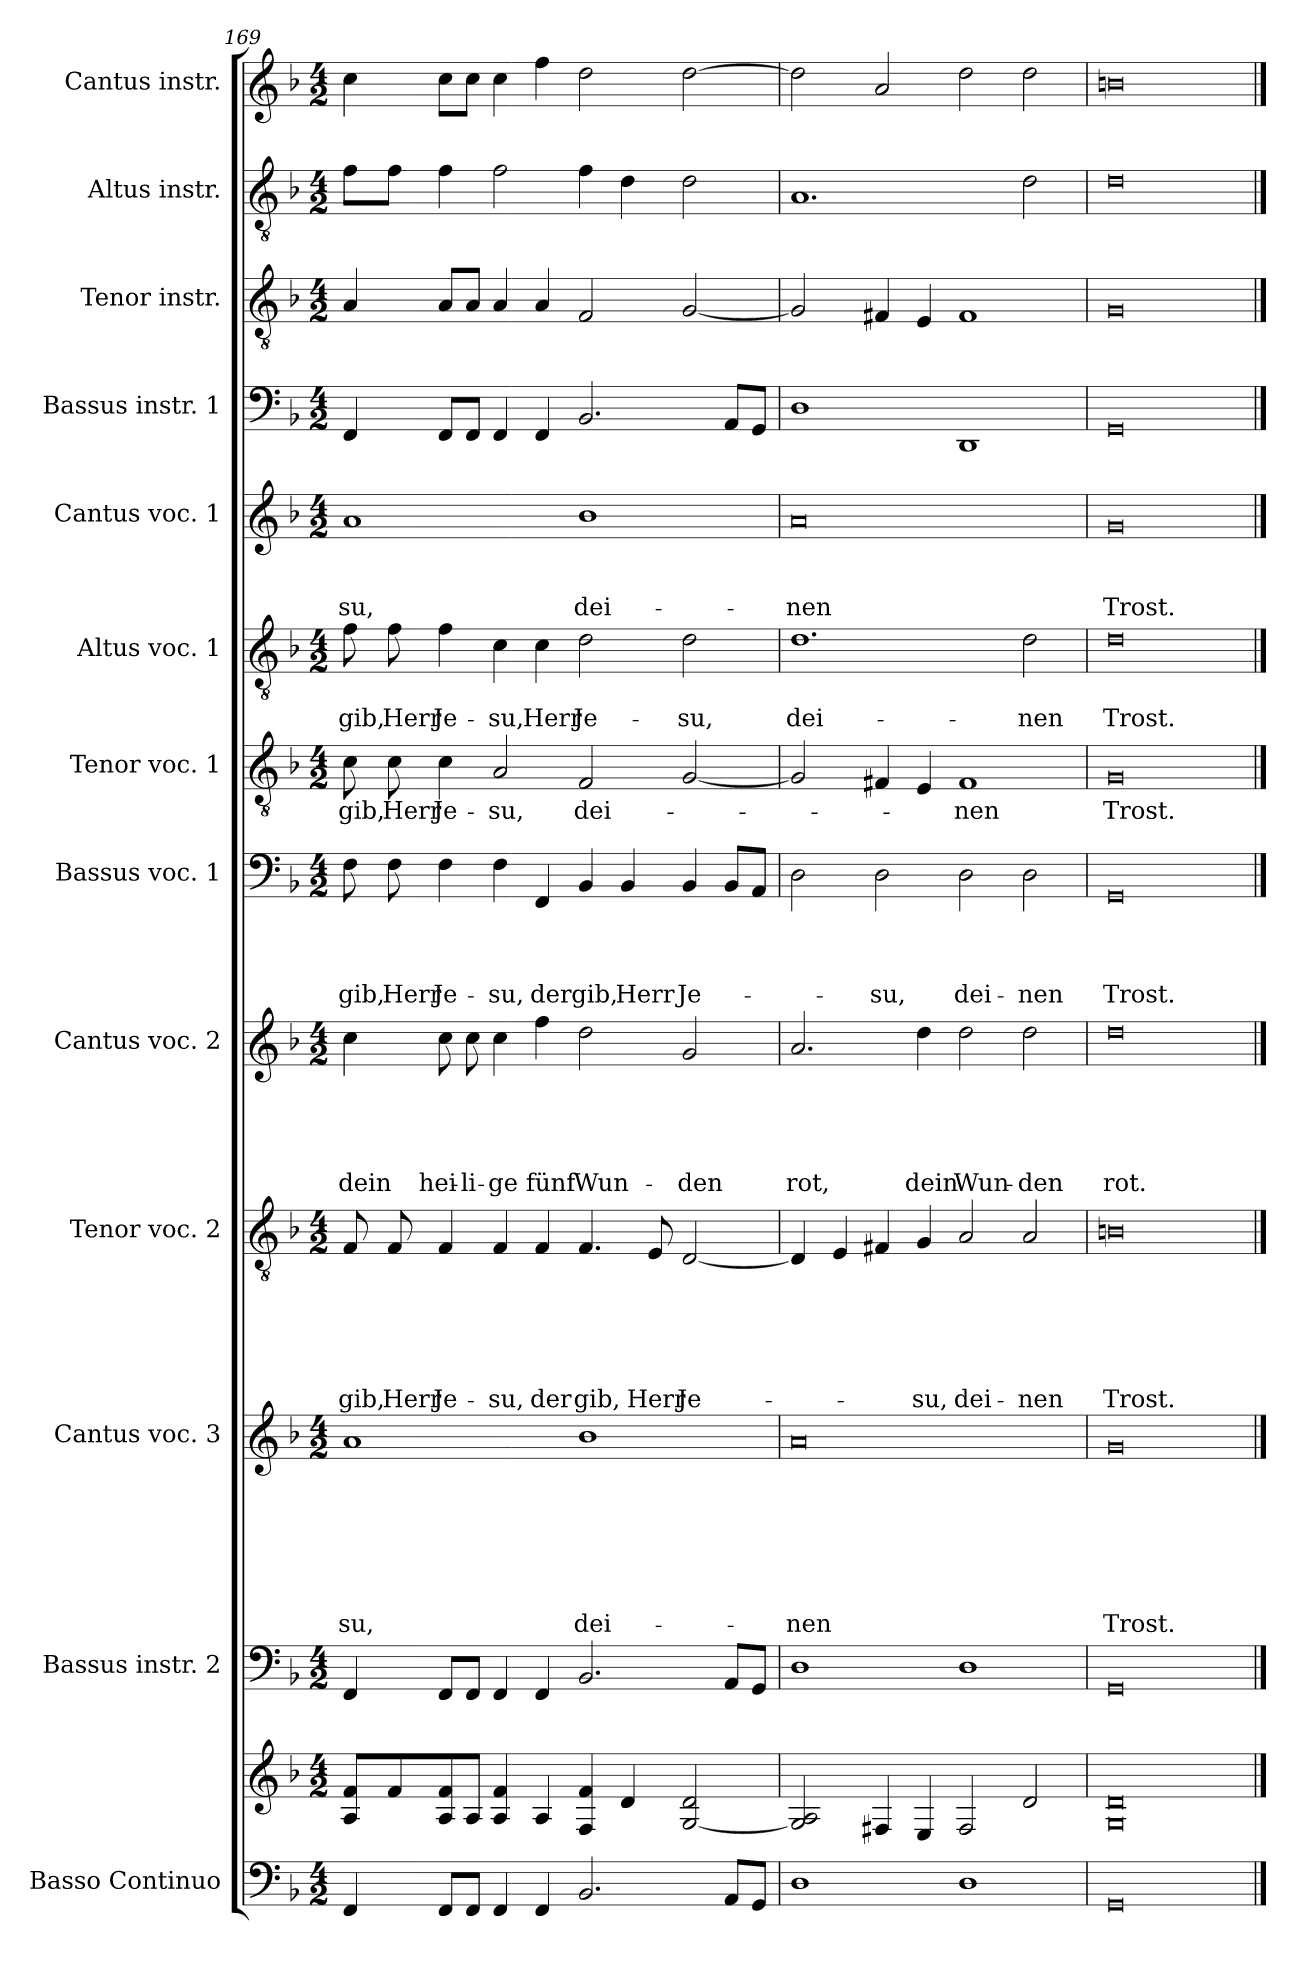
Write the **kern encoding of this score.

**kern	**kern	**kern	**kern	**text	**text	**text	**text	**text	**text	**text	**kern	**text	**text	**text	**text	**text	**text	**kern	**text	**text	**text	**text	**text	**kern	**text	**text	**text	**text	**kern	**text	**kern	**text	**text	**kern	**text	**text	**text	**kern	**kern	**kern	**kern
*part14	*part13	*part12	*part11	*part11	*part11	*part11	*part11	*part11	*part11	*part11	*part10	*part10	*part10	*part10	*part10	*part10	*part10	*part9	*part9	*part9	*part9	*part9	*part9	*part8	*part8	*part8	*part8	*part8	*part7	*part7	*part6	*part6	*part6	*part5	*part5	*part5	*part5	*part4	*part3	*part2	*part1
*staff14	*staff13	*staff12	*staff11	*staff11	*staff11	*staff11	*staff11	*staff11	*staff11	*staff11	*staff10	*staff10	*staff10	*staff10	*staff10	*staff10	*staff10	*staff9	*staff9	*staff9	*staff9	*staff9	*staff9	*staff8	*staff8	*staff8	*staff8	*staff8	*staff7	*staff7	*staff6	*staff6	*staff6	*staff5	*staff5	*staff5	*staff5	*staff4	*staff3	*staff2	*staff1
*I"Basso Continuo	*	*I"Bassus instr. 2	*I"Cantus voc. 3	*	*	*	*	*	*	*	*I"Tenor voc. 2	*	*	*	*	*	*	*I"Cantus voc. 2	*	*	*	*	*	*I"Bassus voc. 1	*	*	*	*	*I"Tenor voc. 1	*	*I"Altus voc. 1	*	*	*I"Cantus voc. 1	*	*	*	*I"Bassus instr. 1	*I"Tenor instr.	*I"Altus instr.	*I"Cantus instr.
!!LO:PB:g=z
*clefF4	*clefG2	*clefF4	*clefG2	*	*	*	*	*	*	*	*clefGv2	*	*	*	*	*	*	*clefG2	*	*	*	*	*	*clefF4	*	*	*	*	*clefGv2	*	*clefGv2	*	*	*clefG2	*	*	*	*clefF4	*clefGv2	*clefGv2	*clefG2
*k[b-]	*k[b-]	*k[b-]	*k[b-]	*	*	*	*	*	*	*	*k[b-]	*	*	*	*	*	*	*k[b-]	*	*	*	*	*	*k[b-]	*	*	*	*	*k[b-]	*	*k[b-]	*	*	*k[b-]	*	*	*	*k[b-]	*k[b-]	*k[b-]	*k[b-]
*F:	*F:	*F:	*F:	*	*	*	*	*	*	*	*F:	*	*	*	*	*	*	*F:	*	*	*	*	*	*F:	*	*	*	*	*F:	*	*F:	*	*	*F:	*	*	*	*F:	*F:	*F:	*F:
*M4/2	*M4/2	*M4/2	*M4/2	*	*	*	*	*	*	*	*M4/2	*	*	*	*	*	*	*M4/2	*	*	*	*	*	*M4/2	*	*	*	*	*M4/2	*	*M4/2	*	*	*M4/2	*	*	*	*M4/2	*M4/2	*M4/2	*M4/2
=169	=169	=169	=169	=169	=169	=169	=169	=169	=169	=169	=169	=169	=169	=169	=169	=169	=169	=169	=169	=169	=169	=169	=169	=169	=169	=169	=169	=169	=169	=169	=169	=169	=169	=169	=169	=169	=169	=169	=169	=169	=169
!	!	!	!	!	!	!	!	!	!	!LO:LY:b	!	!	!	!	!	!	!LO:LY:b	!	!	!	!	!	!LO:LY:b	!	!	!	!	!LO:LY:b	!	!LO:LY:b	!	!	!LO:LY:b	!	!	!	!LO:LY:b	!	!	!	!
4FF/	8A/ 8f/L	4FF/	1a	.	.	.	.	.	.	-su,	8F/	.	.	.	.	.	gib,	4cc\	.	.	.	.	dein	8F\	.	.	.	gib,	8c\	gib,	8f\	.	gib,	1a	.	.	-su,	4FF/	4A/	8f\L	4cc\
!	!	!	!	!	!	!	!	!	!	!	!	!	!	!	!	!	!LO:LY:b	!	!	!	!	!	!	!	!	!	!	!LO:LY:b	!	!LO:LY:b	!	!	!LO:LY:b	!	!	!	!	!	!	!	!
.	8f/	.	.	.	.	.	.	.	.	.	8F/	.	.	.	.	.	Herr	.	.	.	.	.	.	8F\	.	.	.	Herr	8c\	Herr	8f\	.	Herr	.	.	.	.	.	.	8f\J	.
!	!	!	!	!	!	!	!	!	!	!	!	!	!	!	!	!	!LO:LY:b	!	!	!	!	!	!LO:LY:b	!	!	!	!	!LO:LY:b	!	!LO:LY:b	!	!	!LO:LY:b	!	!	!	!	!	!	!	!
8FF/L	8A/ 8f/	8FF/L	.	.	.	.	.	.	.	.	4F/	.	.	.	.	.	Je-	8cc\	.	.	.	.	hei-	4F\	.	.	.	Je-	4c\	Je-	4f\	.	Je-	.	.	.	.	8FF/L	8A/L	4f\	8cc\L
!	!	!	!	!	!	!	!	!	!	!	!	!	!	!	!	!	!	!	!	!	!	!	!LO:LY:b	!	!	!	!	!	!	!	!	!	!	!	!	!	!	!	!	!	!
8FF/J	8A/J	8FF/J	.	.	.	.	.	.	.	.	.	.	.	.	.	.	.	8cc\	.	.	.	.	-li-	.	.	.	.	.	.	.	.	.	.	.	.	.	.	8FF/J	8A/J	.	8cc\J
!	!	!	!	!	!	!	!	!	!	!	!	!	!	!	!	!	!LO:LY:b	!	!	!	!	!	!LO:LY:b	!	!	!	!	!LO:LY:b	!	!LO:LY:b	!	!	!LO:LY:b	!	!	!	!	!	!	!	!
4FF/	4A/ 4f/	4FF/	.	.	.	.	.	.	.	.	4F/	.	.	.	.	.	-su,	4cc\	.	.	.	.	-ge	4F\	.	.	.	-su,	2A/	-su,	4c\	.	-su,	.	.	.	.	4FF/	4A/	2f\	4cc\
!	!	!	!	!	!	!	!	!	!	!	!	!	!	!	!	!	!LO:LY:b	!	!	!	!	!	!LO:LY:b	!	!	!	!	!LO:LY:b	!	!	!	!	!LO:LY:b	!	!	!	!	!	!	!	!
4FF/	4A/	4FF/	.	.	.	.	.	.	.	.	4F/	.	.	.	.	.	der	4ff\	.	.	.	.	fünf	4FF/	.	.	.	der	.	.	4c\	.	Herr	.	.	.	.	4FF/	4A/	.	4ff\
!	!	!	!	!	!	!	!	!	!	!LO:LY:b	!	!	!	!	!	!	!LO:LY:b	!	!	!	!	!	!LO:LY:b	!	!	!	!	!LO:LY:b	!	!LO:LY:b	!	!	!LO:LY:b	!	!	!	!LO:LY:b	!	!	!	!
2.BB-/	4F/ 4f/	2.BB-/	1b-	.	.	.	.	.	.	dei-	4.F/	.	.	.	.	.	gib,	2dd\	.	.	.	.	Wun-	4BB-/	.	.	.	gib,	2F/	dei-	2d\	.	Je-	1b-	.	.	dei-	2.BB-/	2F/	4f\	2dd\
!	!	!	!	!	!	!	!	!	!	!	!	!	!	!	!	!	!	!	!	!	!	!	!	!	!	!	!	!LO:LY:b	!	!	!	!	!	!	!	!	!	!	!	!	!
.	4d/	.	.	.	.	.	.	.	.	.	.	.	.	.	.	.	.	.	.	.	.	.	.	4BB-/	.	.	.	Herr	.	.	.	.	.	.	.	.	.	.	.	4d\	.
!	!	!	!	!	!	!	!	!	!	!	!	!	!	!	!	!	!LO:LY:b	!	!	!	!	!	!	!	!	!	!	!	!	!	!	!	!	!	!	!	!	!	!	!	!
.	.	.	.	.	.	.	.	.	.	.	8E/	.	.	.	.	.	Herr	.	.	.	.	.	.	.	.	.	.	.	.	.	.	.	.	.	.	.	.	.	.	.	.
!	!	!	!	!	!	!	!	!	!	!	!	!	!	!	!	!	!LO:LY:b	!	!	!	!	!	!LO:LY:b	!	!	!	!	!LO:LY:b	!	!	!	!	!LO:LY:b	!	!	!	!	!	!	!	!
.	[2G/ 2d/	.	.	.	.	.	.	.	.	.	[2D/	.	.	.	.	.	Je-	2g/	.	.	.	.	-den	4BB-/	.	.	.	Je-	[2G/	.	2d\	.	-su,	.	.	.	.	.	[2G/	2d\	[2dd\
8AA/L	.	8AA/L	.	.	.	.	.	.	.	.	.	.	.	.	.	.	.	.	.	.	.	.	.	8BB-/L	.	.	.	.	.	.	.	.	.	.	.	.	.	8AA/L	.	.	.
8GG/J	.	8GG/J	.	.	.	.	.	.	.	.	.	.	.	.	.	.	.	.	.	.	.	.	.	8AA/J	.	.	.	.	.	.	.	.	.	.	.	.	.	8GG/J	.	.	.
=170	=170	=170	=170	=170	=170	=170	=170	=170	=170	=170	=170	=170	=170	=170	=170	=170	=170	=170	=170	=170	=170	=170	=170	=170	=170	=170	=170	=170	=170	=170	=170	=170	=170	=170	=170	=170	=170	=170	=170	=170	=170
!	!	!	!	!	!	!	!	!	!	!LO:LY:b	!	!	!	!	!	!	!	!	!	!	!	!	!LO:LY:b	!	!	!	!	!	!	!	!	!	!LO:LY:b	!	!	!	!LO:LY:b	!	!	!	!
1D	2G/] 2A/	1D	0a	.	.	.	.	.	.	-nen	4D/]	.	.	.	.	.	.	2.a/	.	.	.	.	rot,	2D\	.	.	.	.	2G/]	.	1.d	.	dei-	0a	.	.	-nen	1D	2G/]	1.A	2dd\]
.	.	.	.	.	.	.	.	.	.	.	4E/	.	.	.	.	.	.	.	.	.	.	.	.	.	.	.	.	.	.	.	.	.	.	.	.	.	.	.	.	.	.
!	!	!	!	!	!	!	!	!	!	!	!	!	!	!	!	!	!	!	!	!	!	!	!	!	!	!	!	!LO:LY:b	!	!	!	!	!	!	!	!	!	!	!	!	!
.	4F#X/	.	.	.	.	.	.	.	.	.	4F#X/	.	.	.	.	.	.	.	.	.	.	.	.	2D\	.	.	.	-su,	4F#X/	.	.	.	.	.	.	.	.	.	4F#X/	.	2a/
!	!	!	!	!	!	!	!	!	!	!	!	!	!	!	!	!	!LO:LY:b	!	!	!	!	!	!LO:LY:b	!	!	!	!	!	!	!	!	!	!	!	!	!	!	!	!	!	!
.	4E/	.	.	.	.	.	.	.	.	.	4G/	.	.	.	.	.	-su,	4dd\	.	.	.	.	dein	.	.	.	.	.	4E/	.	.	.	.	.	.	.	.	.	4E/	.	.
!	!	!	!	!	!	!	!	!	!	!	!	!	!	!	!	!	!LO:LY:b	!	!	!	!	!	!LO:LY:b	!	!	!	!	!LO:LY:b	!	!LO:LY:b	!	!	!	!	!	!	!	!	!	!	!
1D	2F#/	1D	.	.	.	.	.	.	.	.	2A/	.	.	.	.	.	dei-	2dd\	.	.	.	.	Wun-	2D\	.	.	.	dei-	1F#	-nen	.	.	.	.	.	.	.	1DD	1F#	.	2dd\
!	!	!	!	!	!	!	!	!	!	!	!	!	!	!	!	!	!LO:LY:b	!	!	!	!	!	!LO:LY:b	!	!	!	!	!LO:LY:b	!	!	!	!	!LO:LY:b	!	!	!	!	!	!	!	!
.	2d/	.	.	.	.	.	.	.	.	.	2A/	.	.	.	.	.	-nen	2dd\	.	.	.	.	-den	2D\	.	.	.	-nen	.	.	2d\	.	-nen	.	.	.	.	.	.	2d\	2dd\
=171	=171	=171	=171	=171	=171	=171	=171	=171	=171	=171	=171	=171	=171	=171	=171	=171	=171	=171	=171	=171	=171	=171	=171	=171	=171	=171	=171	=171	=171	=171	=171	=171	=171	=171	=171	=171	=171	=171	=171	=171	=171
!	!	!	!	!	!	!	!	!	!	!LO:LY:b	!	!	!	!	!	!	!LO:LY:b	!	!	!	!	!	!LO:LY:b	!	!	!	!	!LO:LY:b	!	!LO:LY:b	!	!	!LO:LY:b	!	!	!	!LO:LY:b	!	!	!	!
0GG	0G 0d	0GG	0g	.	.	.	.	.	.	Trost.	0Bn	.	.	.	.	.	Trost.	0dd	.	.	.	.	rot.	0GG	.	.	.	Trost.	0G	Trost.	0d	.	Trost.	0g	.	.	Trost.	0GG	0G	0d	0bn
==	==	==	==	==	==	==	==	==	==	==	==	==	==	==	==	==	==	==	==	==	==	==	==	==	==	==	==	==	==	==	==	==	==	==	==	==	==	==	==	==	==
*-	*-	*-	*-	*-	*-	*-	*-	*-	*-	*-	*-	*-	*-	*-	*-	*-	*-	*-	*-	*-	*-	*-	*-	*-	*-	*-	*-	*-	*-	*-	*-	*-	*-	*-	*-	*-	*-	*-	*-	*-	*-
